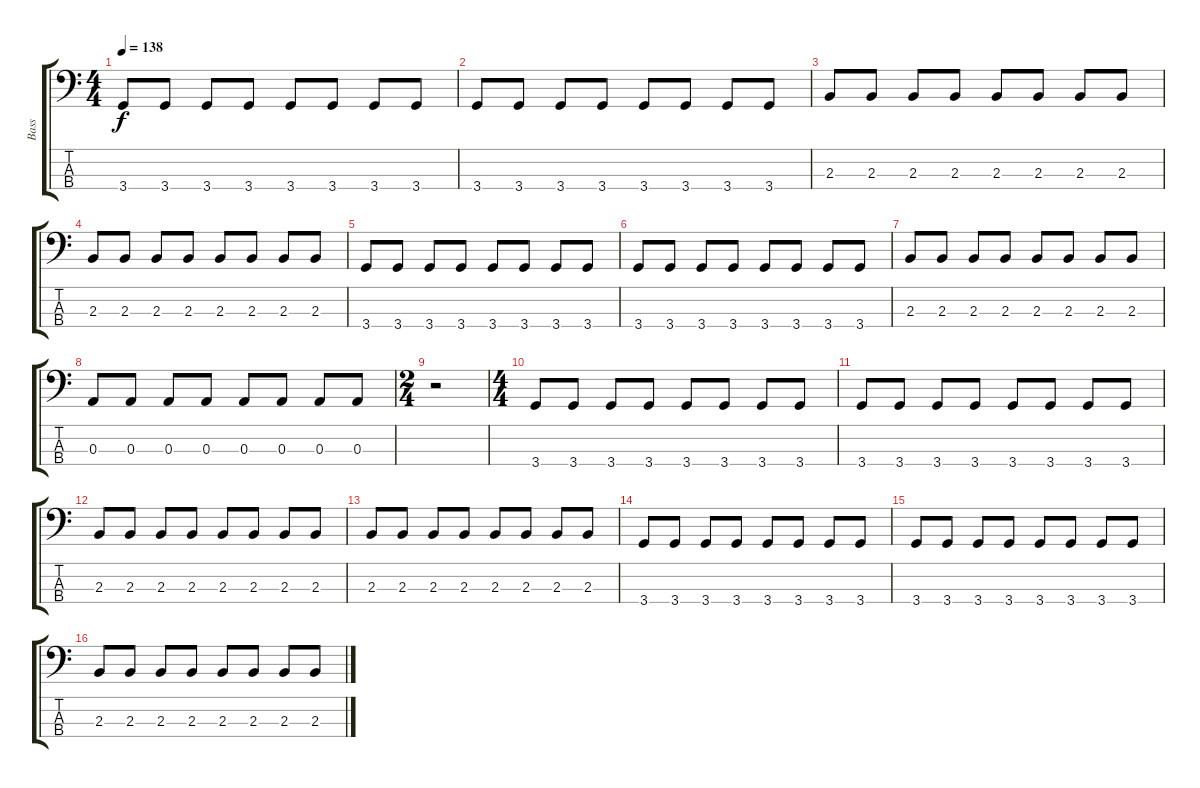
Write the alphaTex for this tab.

\track ("Bass" "Bass") {instrument electricbasspick}
\staff {score tabs}
\tuning (G2 D2 A1 E1) {hide}
\ts (4 4)
\tempo 138
\clef f4
\ks c
3.4.8{dy f} 3.4.8 3.4.8 3.4.8 3.4.8 3.4.8 3.4.8 3.4.8 |
3.4.8 3.4.8 3.4.8 3.4.8 3.4.8 3.4.8 3.4.8 3.4.8 |
2.3.8 2.3.8 2.3.8 2.3.8 2.3.8 2.3.8 2.3.8 2.3.8 |
2.3.8 2.3.8 2.3.8 2.3.8 2.3.8 2.3.8 2.3.8 2.3.8 |
3.4.8 3.4.8 3.4.8 3.4.8 3.4.8 3.4.8 3.4.8 3.4.8 |
3.4.8 3.4.8 3.4.8 3.4.8 3.4.8 3.4.8 3.4.8 3.4.8 |
2.3.8 2.3.8 2.3.8 2.3.8 2.3.8 2.3.8 2.3.8 2.3.8 |
0.3.8 0.3.8 0.3.8 0.3.8 0.3.8 0.3.8 0.3.8 0.3.8 |
\ts (2 4)
r.2 |
\ts (4 4)
3.4.8 3.4.8 3.4.8 3.4.8 3.4.8 3.4.8 3.4.8 3.4.8 |
3.4.8 3.4.8 3.4.8 3.4.8 3.4.8 3.4.8 3.4.8 3.4.8 |
2.3.8 2.3.8 2.3.8 2.3.8 2.3.8 2.3.8 2.3.8 2.3.8 |
2.3.8 2.3.8 2.3.8 2.3.8 2.3.8 2.3.8 2.3.8 2.3.8 |
3.4.8 3.4.8 3.4.8 3.4.8 3.4.8 3.4.8 3.4.8 3.4.8 |
3.4.8 3.4.8 3.4.8 3.4.8 3.4.8 3.4.8 3.4.8 3.4.8 |
2.3.8 2.3.8 2.3.8 2.3.8 2.3.8 2.3.8 2.3.8 2.3.8
